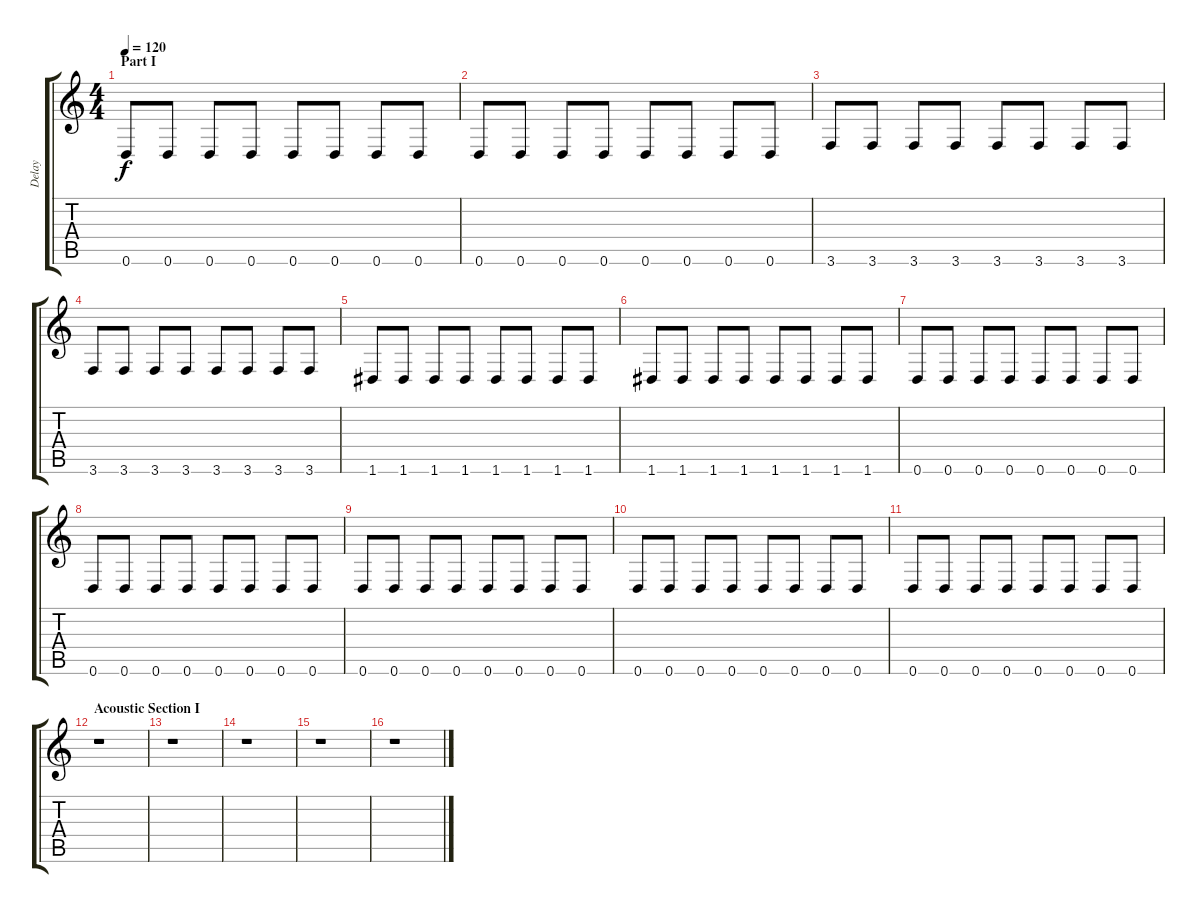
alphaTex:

\track ("Delay" "Delay") {instrument distortionguitar}
\staff {score tabs}
\tuning (D4 A3 F3 C3 G2 D2) {hide}
\ts (4 4)
\section ("" "Part I")
\tempo 120
\clef g2
\ks c
0.6.8{dy f} 0.6.8 0.6.8 0.6.8 0.6.8 0.6.8 0.6.8 0.6.8 |
0.6.8 0.6.8 0.6.8 0.6.8 0.6.8 0.6.8 0.6.8 0.6.8 |
3.6.8 3.6.8 3.6.8 3.6.8 3.6.8 3.6.8 3.6.8 3.6.8 |
3.6.8 3.6.8 3.6.8 3.6.8 3.6.8 3.6.8 3.6.8 3.6.8 |
1.6.8 1.6.8 1.6.8 1.6.8 1.6.8 1.6.8 1.6.8 1.6.8 |
1.6.8 1.6.8 1.6.8 1.6.8 1.6.8 1.6.8 1.6.8 1.6.8 |
0.6.8 0.6.8 0.6.8 0.6.8 0.6.8 0.6.8 0.6.8 0.6.8 |
0.6.8 0.6.8 0.6.8 0.6.8 0.6.8 0.6.8 0.6.8 0.6.8 |
0.6.8 0.6.8 0.6.8 0.6.8 0.6.8 0.6.8 0.6.8 0.6.8 |
0.6.8 0.6.8 0.6.8 0.6.8 0.6.8 0.6.8 0.6.8 0.6.8 |
0.6.8 0.6.8 0.6.8 0.6.8 0.6.8 0.6.8 0.6.8 0.6.8 |
\section ("" "Acoustic Section I")
r.1 |
r.1 |
r.1 |
r.1 |
r.1
